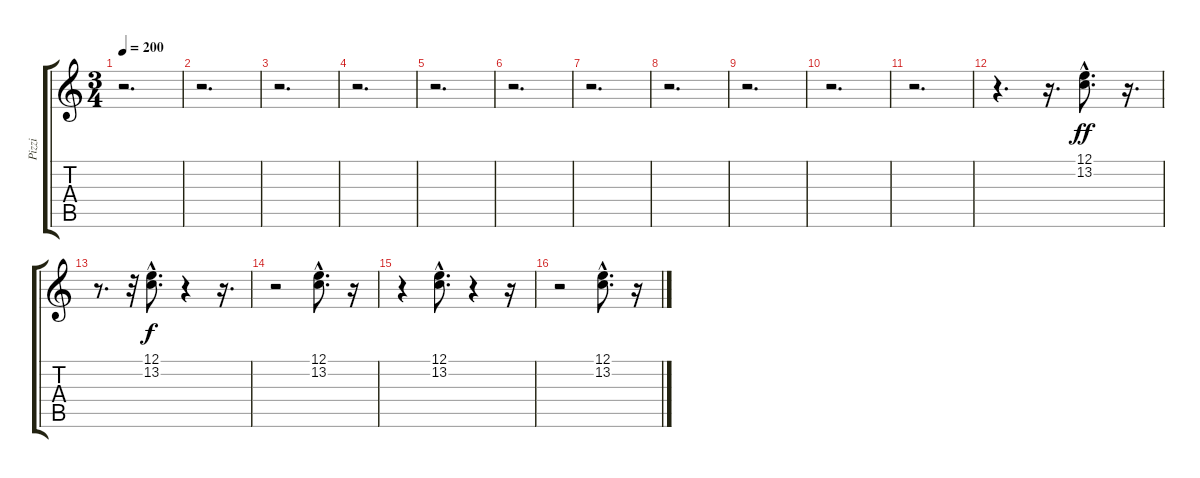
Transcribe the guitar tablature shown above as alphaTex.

\track ("Pizzi" "Pizzi") {instrument stringensemble2}
\staff {score tabs}
\tuning (E4 B3 G3 D3 A2 E2) {hide}
\ts (3 4)
\tempo 200
\clef g2
\ks c
r.2{d dy ff} |
r.2{d} |
r.2{d} |
r.2{d} |
r.2{d} |
r.2{d} |
r.2{d} |
r.2{d} |
r.2{d} |
r.2{d} |
r.2{d} |
r.4{d} r.16{d} (12.1{hac} 13.2).8{d} r.16{d} |
r.8{d} r.32 (12.1{hac} 13.2{hac}).8{d dy f} r.4 r.16{d} |
r.2 (12.1{hac} 13.2{hac}).8{d} r.16 |
r.4 (12.1{hac} 13.2{hac}).8{d} r.4 r.16 |
r.2 (12.1{hac} 13.2).8{d} r.16
